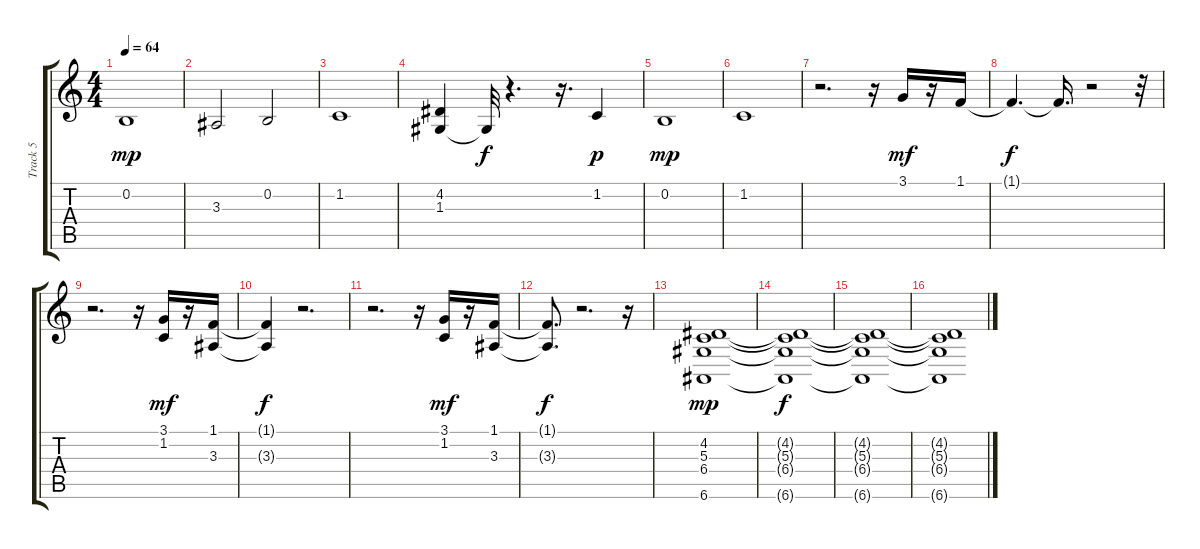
\track ("Track 5" "Track 5") {instrument pad4choir}
\staff {score tabs}
\tuning (E4 B3 G3 D3 A2 E2) {hide}
\ts (4 4)
\tempo 64
\clef g2
\ks c
0.2.1{dy mp} |
3.3.2 0.2.2 |
1.2.1 |
(4.2 1.3).4 1.3{t}.32{dy f} r.4{d} r.16{d} 1.2.4{dy p} |
0.2.1{dy mp} |
1.2.1 |
r.2{d} r.16 3.1.16{dy mf} r.16 1.1.16 |
1.1{t}.4{d dy f} 1.1{t}.16{d} r.2 r.32 |
r.2{d} r.16 (3.1 1.2).16{dy mf} r.16 (1.1 3.3).16 |
(1.1{t} 3.3{t}).4{dy f} r.2{d} |
r.2{d} r.16 (3.1 1.2).16{dy mf} r.16 (1.1 3.3).16 |
(1.1{t} 3.3{t}).8{d dy f} r.2{d} r.16 |
(4.2 5.3 6.4 6.6).1{dy mp} |
(4.2{t} 5.3{t} 6.4{t} 6.6{t}).1{dy f} |
(4.2{t} 5.3{t} 6.4{t} 6.6{t}).1 |
(4.2{t} 5.3{t} 6.4{t} 6.6{t}).1
